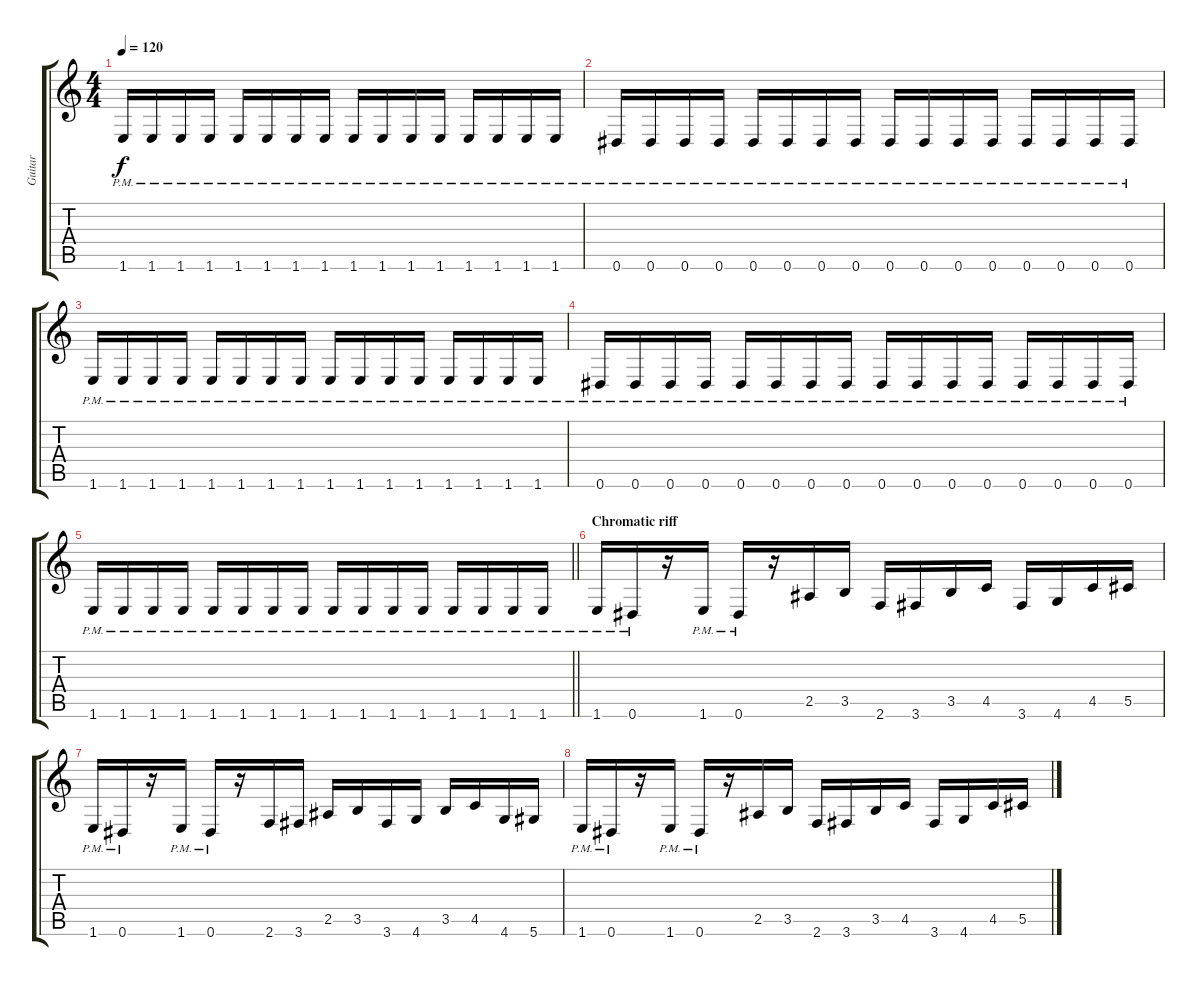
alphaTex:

\track ("Guitar" "Guitar") {instrument distortionguitar}
\staff {score tabs}
\tuning (Eb4 Bb3 Gb3 Db3 Ab2 Eb2) {hide}
\ts (4 4)
\tempo 120
\clef g2
\ks c
1.6{pm}.16{dy f} 1.6{pm}.16 1.6{pm}.16 1.6{pm}.16 1.6{pm}.16 1.6{pm}.16 1.6{pm}.16 1.6{pm}.16 1.6{pm}.16 1.6{pm}.16 1.6{pm}.16 1.6{pm}.16 1.6{pm}.16 1.6{pm}.16 1.6{pm}.16 1.6{pm}.16 |
0.6{pm}.16 0.6{pm}.16 0.6{pm}.16 0.6{pm}.16 0.6{pm}.16 0.6{pm}.16 0.6{pm}.16 0.6{pm}.16 0.6{pm}.16 0.6{pm}.16 0.6{pm}.16 0.6{pm}.16 0.6{pm}.16 0.6{pm}.16 0.6{pm}.16 0.6{pm}.16 |
1.6{pm}.16 1.6{pm}.16 1.6{pm}.16 1.6{pm}.16 1.6{pm}.16 1.6{pm}.16 1.6{pm}.16 1.6{pm}.16 1.6{pm}.16 1.6{pm}.16 1.6{pm}.16 1.6{pm}.16 1.6{pm}.16 1.6{pm}.16 1.6{pm}.16 1.6{pm}.16 |
0.6{pm}.16 0.6{pm}.16 0.6{pm}.16 0.6{pm}.16 0.6{pm}.16 0.6{pm}.16 0.6{pm}.16 0.6{pm}.16 0.6{pm}.16 0.6{pm}.16 0.6{pm}.16 0.6{pm}.16 0.6{pm}.16 0.6{pm}.16 0.6{pm}.16 0.6{pm}.16 |
\barLineRight lightlight
1.6{pm}.16 1.6{pm}.16 1.6{pm}.16 1.6{pm}.16 1.6{pm}.16 1.6{pm}.16 1.6{pm}.16 1.6{pm}.16 1.6{pm}.16 1.6{pm}.16 1.6{pm}.16 1.6{pm}.16 1.6{pm}.16 1.6{pm}.16 1.6{pm}.16 1.6{pm}.16 |
\section ("" "Chromatic riff")
1.6{pm}.16 0.6{pm}.16 r.16 1.6{pm}.16 0.6{pm}.16 r.16 2.5.16 3.5.16 2.6.16 3.6.16 3.5.16 4.5.16 3.6.16 4.6.16 4.5.16 5.5.16 |
1.6{pm}.16 0.6{pm}.16 r.16 1.6{pm}.16 0.6{pm}.16 r.16 2.6.16 3.6.16 2.5.16 3.5.16 3.6.16 4.6.16 3.5.16 4.5.16 4.6.16 5.6.16 |
1.6{pm}.16 0.6{pm}.16 r.16 1.6{pm}.16 0.6{pm}.16 r.16 2.5.16 3.5.16 2.6.16 3.6.16 3.5.16 4.5.16 3.6.16 4.6.16 4.5.16 5.5.16
